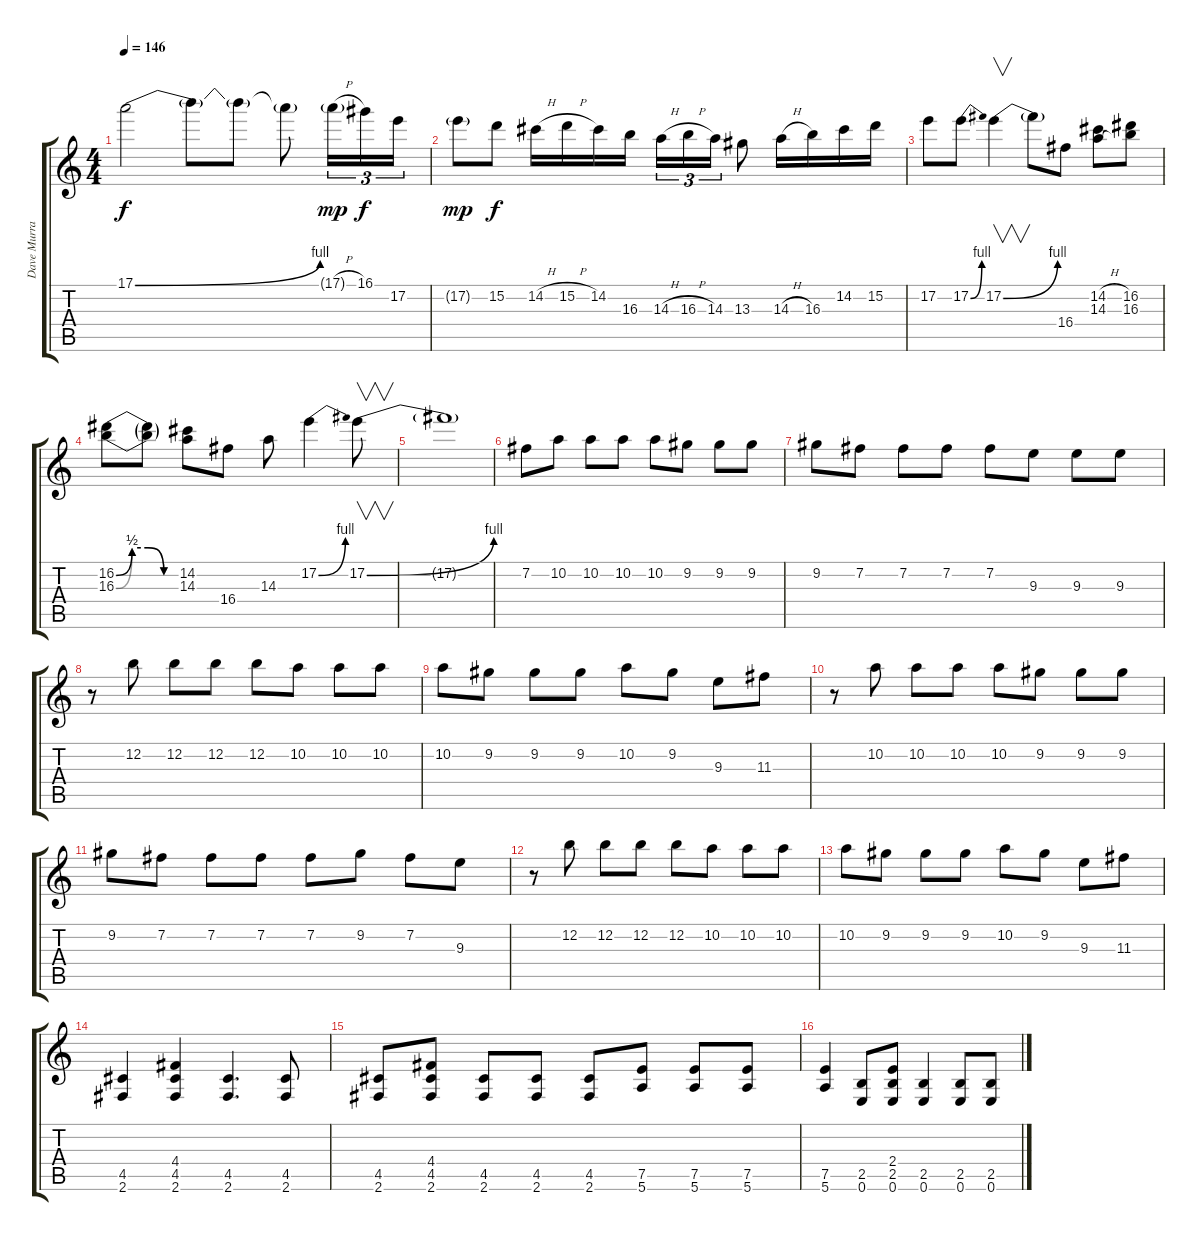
\track ("Dave Murray" "Dave Murra") {instrument distortionguitar}
\staff {score tabs}
\tuning (E4 B3 G3 D3 A2 E2) {hide}
\ts (4 4)
\tempo 146
\clef g2
\ks c
17.1{be (bend 0 0 60 4)}.2{dy f} 17.1{t}.8 17.1{t}.8 17.1{t}.8 17.1{h g}.16{tu (3 2) dy mp} 16.1.16{tu (3 2) dy f} 17.2.16{tu (3 2)} |
17.2{g}.8{dy mp} 15.2.8{dy f} 14.2{h}.16 15.2{h}.16 14.2.16 16.3.16 14.3{h}.16{tu (3 2)} 16.3{h}.16{tu (3 2)} 14.3.16{tu (3 2)} 13.3.8 14.3{h}.16 16.3.16 14.2.16 15.2.16 |
17.2.8 17.2{be (bend 0 0 60 4)}.8 17.2{be (bend 0 0 60 4)}.4{v} 17.2{t}.8 16.4.8 (14.2{h} 14.3{h}).8 (16.2 16.3).8 |
(16.2{be (custom 0 0 15 2 30 2 45 0 60 0)} 16.3{be (custom 0 0 15 2 30 2 45 0 60 0)}).8 (16.2{t} 16.3{t}).8 (14.2 14.3).8 16.4.8 14.3.8 17.2{be (bend 0 0 60 4)}.4 17.2{be (bend 0 0 60 4)}.8{v} |
17.2{t}.1 |
7.2.8{volume 12} 10.2.8 10.2.8 10.2.8 10.2.8 9.2.8 9.2.8 9.2.8 |
9.2.8 7.2.8 7.2.8 7.2.8 7.2.8 9.3.8 9.3.8 9.3.8 |
r.8 12.2.8 12.2.8 12.2.8 12.2.8 10.2.8 10.2.8 10.2.8 |
10.2.8 9.2.8 9.2.8 9.2.8 10.2.8 9.2.8 9.3.8 11.3.8 |
r.8 10.2.8 10.2.8 10.2.8 10.2.8 9.2.8 9.2.8 9.2.8 |
9.2.8 7.2.8 7.2.8 7.2.8 7.2.8 9.2.8 7.2.8 9.3.8 |
r.8 12.2.8 12.2.8 12.2.8 12.2.8 10.2.8 10.2.8 10.2.8 |
10.2.8 9.2.8 9.2.8 9.2.8 10.2.8 9.2.8 9.3.8 11.3.8 |
(4.5 2.6).4 (4.4 4.5 2.6).4 (4.5 2.6).4{d} (4.5 2.6).8 |
(4.5 2.6).8 (4.4 4.5 2.6).8 (4.5 2.6).8 (4.5 2.6).8 (4.5 2.6).8 (7.5 5.6).8 (7.5 5.6).8 (7.5 5.6).8 |
(7.5 5.6).4 (2.5 0.6).8 (2.4 2.5 0.6).8 (2.5 0.6).4 (2.5 0.6).8 (2.5 0.6).8
